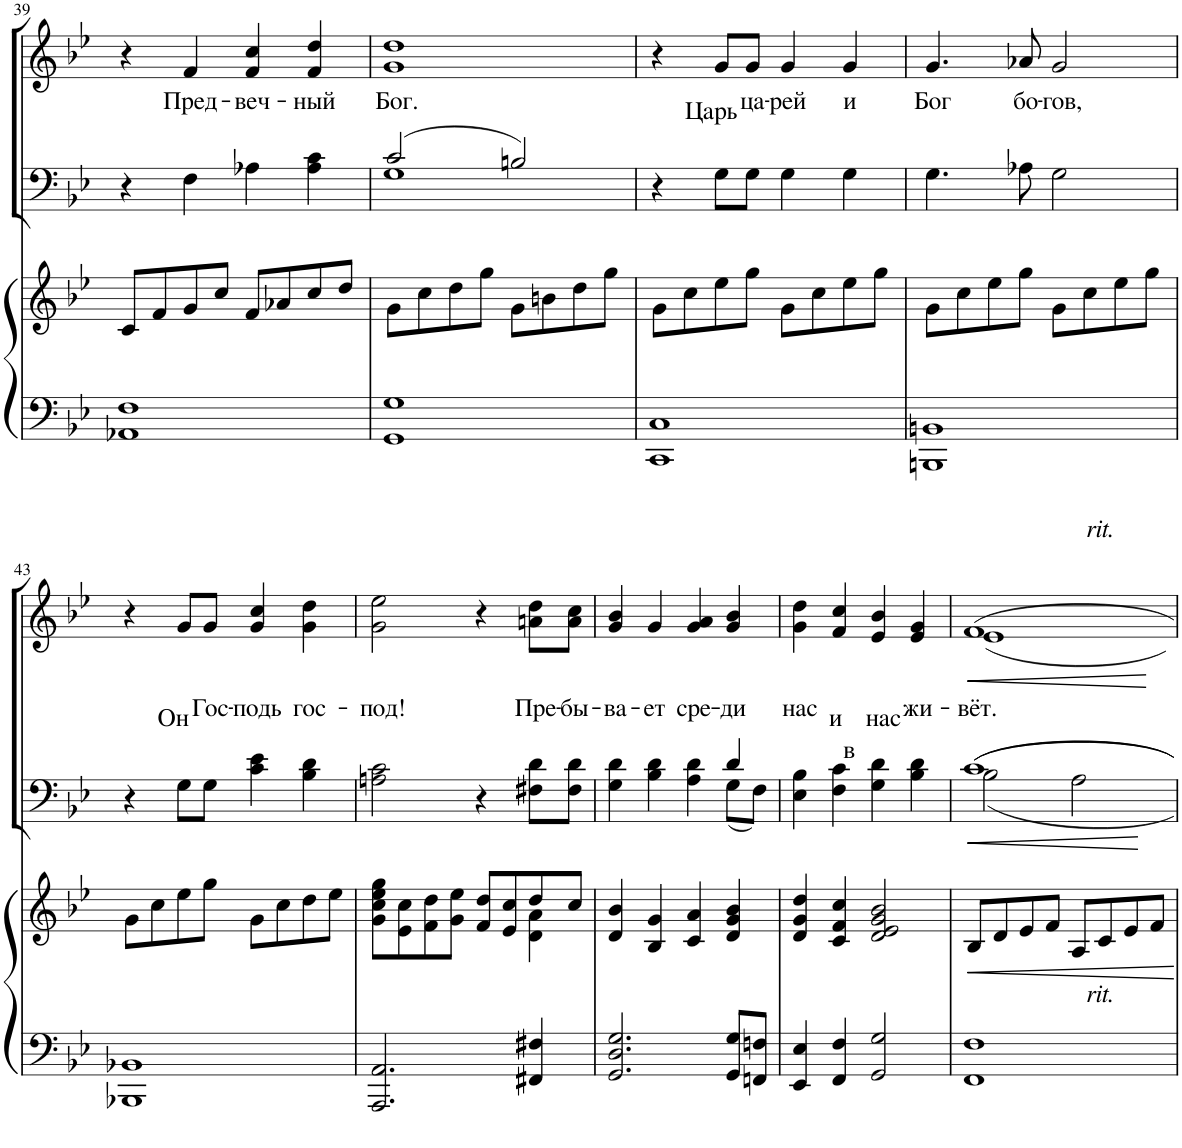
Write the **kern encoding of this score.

**kern	**kern	**kern	**kern	**text
*part3	*part3	*part2	*part1	*part1
*staff4	*staff3	*staff2	*staff1	*staff1
*I"Piano	*	*I"T B	*I"S A	*
*I'Pno	*	*	*	*
!!LO:PB:g=z
*clefF4	*clefG2	*clefF4	*clefG2	*
*k[b-e-]	*k[b-e-]	*k[b-e-]	*k[b-e-]	*
*M4/4	*M4/4	*M4/4	*M4/4	*
=39	=39	=39	=39	=39
1AA-X 1F	8c/L	4r	4r	.
.	8f/	.	.	.
!	!	!	!	!LO:LY:b
.	8g/	4F\	4f/	Пред-
.	8cc/J	.	.	.
!	!	!	!	!LO:LY:b
.	8f/L	4A-X\	4f/ 4cc/	-веч-
.	8a-X/	.	.	.
!	!	!	!	!LO:LY:b
.	8cc/	4A-\ 4c\	4f/ 4dd/	-ный
.	8dd/J	.	.	.
=40	=40	=40	=40	=40
*	*	*^	*	*
!	!	!	!	!	!LO:LY:b
1GG 1G	8g\L	(2c/	1G	1g 1dd	Бог.
.	8cc\	.	.	.	.
.	8dd\	.	.	.	.
.	8gg\J	.	.	.	.
.	8g\L	2Bn/)	.	.	.
.	8bn\	.	.	.	.
.	8dd\	.	.	.	.
.	8gg\J	.	.	.	.
*	*	*v	*v	*	*
=41	=41	=41	=41	=41
1CC 1C	8g\L	4r	4r	.
.	8cc\	.	.	.
!	!	!	!	!LO:LY:b
.	8ee-\	8G\L	8g/L	Царь
!	!	!	!	!LO:LY:b
.	8gg\J	8G\J	8g/J	ца-
!	!	!	!	!LO:LY:b
.	8g\L	4G\	4g/	-рей
.	8cc\	.	.	.
!	!	!	!	!LO:LY:b
.	8ee-\	4G\	4g/	и
.	8gg\J	.	.	.
=42	=42	=42	=42	=42
!	!	!	!	!LO:LY:b
1BBBn 1BBn	8g\L	4.G\	4.g/	Бог
.	8cc\	.	.	.
.	8ee-\	.	.	.
!	!	!	!	!LO:LY:b
.	8gg\J	8A-X\	8a-X/	бо-
!	!	!	!	!LO:LY:b
.	8g\L	2G\	2g/	-гов,
.	8cc\	.	.	.
.	8ee-\	.	.	.
.	8gg\J	.	.	.
!!LO:LB:g=z
=43	=43	=43	=43	=43
1BBB-X 1BB-X	8g\L	4r	4r	.
.	8cc\	.	.	.
!	!	!	!	!LO:LY:b
.	8ee-\	8G\L	8g/L	Он
!	!	!	!	!LO:LY:b
.	8gg\J	8G\J	8g/J	Гос-
!	!	!	!	!LO:LY:b
.	8g\L	4c\ 4e-\	4g/ 4cc/	-подь
.	8cc\	.	.	.
!	!	!	!	!LO:LY:b
.	8dd\	4B-\ 4d\	4g\ 4dd\	гос-
.	8ee-\J	.	.	.
=44	=44	=44	=44	=44
*	*^	*	*	*
!	!	!	!	!	!LO:LY:b
2.AAA/ 2.AA/	8g\ 8cc\ 8ee-\ 8gg\L	2.ryy	2An\ 2c\	2g\ 2ee-\	-под!
.	8e-\ 8cc\	.	.	.	.
.	8f\ 8dd\	.	.	.	.
.	8g\ 8ee-\J	.	.	.	.
.	8f/ 8dd/L	.	4r	4r	.
.	8e-/ 8cc/	.	.	.	.
!	!	!	!	!	!LO:LY:b
4FF#X/ 4F#X/	8dd/	4d\ 4a\	8F#X\ 8d\L	8an\ 8dd\L	Пре-
!	!	!	!	!	!LO:LY:b
.	8cc/J	.	8F#\ 8d\J	8a\ 8cc\J	-бы-
*	*v	*v	*	*	*
=45	=45	=45	=45	=45
*	*	*^	*	*
!	!	!	!	!	!LO:LY:b
2.GG/ 2.D/ 2.G/	4d/ 4b-/	4G\ 4d\	2.ryy	4g/ 4b-/	-ва-
!	!	!	!	!	!LO:LY:b
.	4B-/ 4g/	4B-\ 4d\	.	4g/	-ет
!	!	!	!	!	!LO:LY:b
.	4c/ 4a/	4A\ 4d\	.	4g/ 4a/	сре-
!	!	!	!	!	!LO:LY:b
8GG/ 8G/L	4d/ 4g/ 4b-/	4d/	(8G\L	4g/ 4b-/	-ди
8FFn/ 8Fn/J	.	.	8F\J)	.	.
=46	=46	=46	=46	=46	=46
!	!	!	!	!	!LO:LY:b
*	*	*v	*v	*	*
4EE-/ 4E-/	4d/ 4g/ 4dd/	4E-\ 4B-\	4g\ 4dd\	нас
!	!	!	!	!LO:LY:b
4FF/ 4F/	4c/ 4f/ 4cc/	4F\ 4c\	4f/ 4cc/	и
!	!	!	!LO:TX:b:t=в	!
!	!	!	!	!LO:LY:b
2GG/ 2G/	2d/ 2e-/ 2g/ 2b-/	4G\ 4d\	4e-/ 4b-/	нас
!	!	!	!	!LO:LY:b
.	.	4B-\ 4d\	4e-/ 4g/	жи-
=47	=47	=47	=47	=47
*	*	*^	*	*
!	!	!	!	!LO:TX:a:i:t=rit.	!
!LO:TX:a:i:t=rit.	!	!	!	!	!
!	!	!	!	!	!LO:LY:b
*	*	*	*	*^	*
1FF 1F	8B-/L	1c	2B-\	1f	1e-	-вёт.
.	8d/	.	.	.	.	.
.	8e-/	.	.	.	.	.
.	8f/J	.	.	.	.	.
.	8A/L	.	2A\	.	.	.
.	8c/	.	.	.	.	.
.	8e-/	.	.	.	.	.
.	8f/J	.	.	.	.	.
*	*	*v	*v	*	*	*
*	*	*	*v	*v	*
=	=	=	=	=
*-	*-	*-	*-	*-
